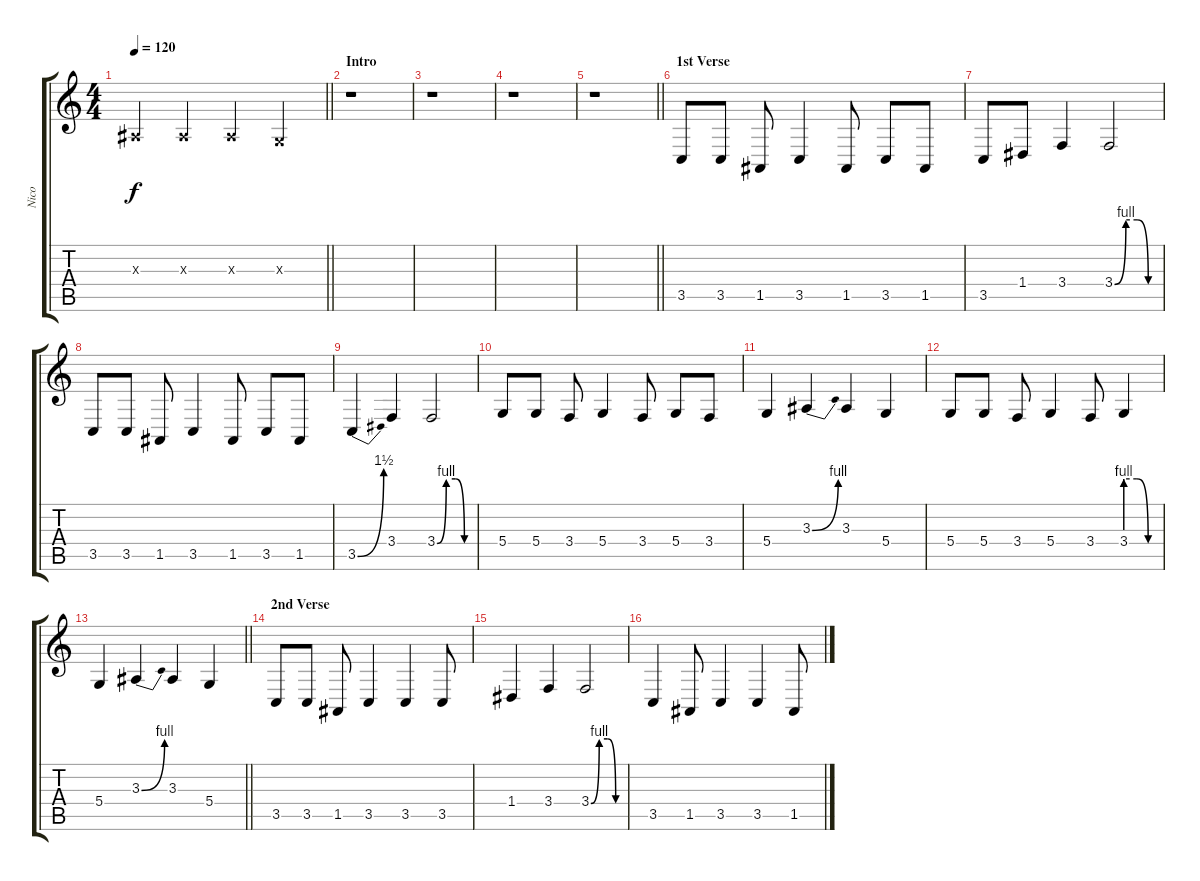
\track ("Nico" "Nico") {instrument altosax}
\staff {score tabs}
\tuning (E4 B3 G3 D3 A2 E2) {hide}
\ts (4 4)
\tempo 120
\clef g2
\barLineRight lightlight
\ks c
3.3{x}.4{dy f instrument altosax} 3.3{x}.4 3.3{x}.4 0.3{x}.4 |
\section ("" "Intro")
r.1 |
r.1 |
r.1 |
\barLineRight lightlight
r.1 |
\section ("" "1st Verse")
3.5.8 3.5.8 1.5.8 3.5.4 1.5.8 3.5.8 1.5.8 |
3.5.8 1.4.8 3.4.4 3.4{be (custom 0 0 15 4 30 4 45 0 60 0)}.2 |
3.5.8 3.5.8 1.5.8 3.5.4 1.5.8 3.5.8 1.5.8 |
3.5{be (bend 0 0 60 6)}.4 3.4.4 3.4{be (custom 0 0 15 4 30 4 45 0 60 0)}.2 |
5.4.8 5.4.8 3.4.8 5.4.4 3.4.8 5.4.8 3.4.8 |
5.4.4 3.3{be (bend 0 0 60 4)}.4 3.3.4 5.4.4 |
5.4.8 5.4.8 3.4.8 5.4.4 3.4.8 3.4{be (custom 0 4 20 4 40 0 60 0)}.4 |
\barLineRight lightlight
5.4.4 3.3{be (bend 0 0 60 4)}.4 3.3.4 5.4.4 |
\section ("" "2nd Verse")
3.5.8 3.5.8 1.5.8 3.5.4 3.5.4 3.5.8 |
1.4.4 3.4.4 3.4{be (custom 0 0 15 4 30 4 45 0 60 0)}.2 |
3.5.4 1.5.8 3.5.4 3.5.4 1.5.8
